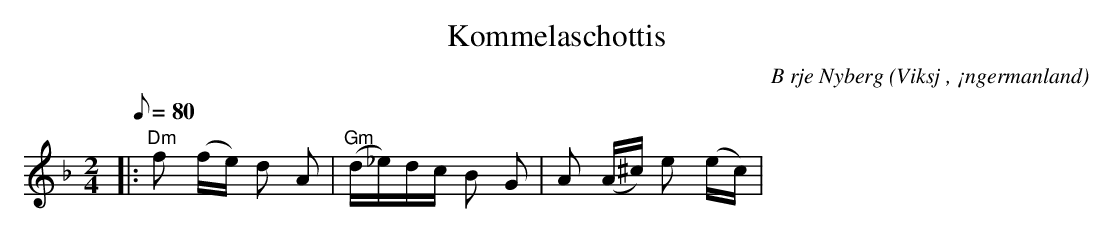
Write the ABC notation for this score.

X:1
T:Kommelaschottis
C:B rje Nyberg
O:Viksj , ¡ngermanland
M:2/4
L:1/8
Q:80
K:Dm
|: "Dm"f (f/2e/2) d A | "Gm"(d/2_e/2)d/2c/2 B G | A (A/2^c/2) e (e/2c/2) |
 :|
